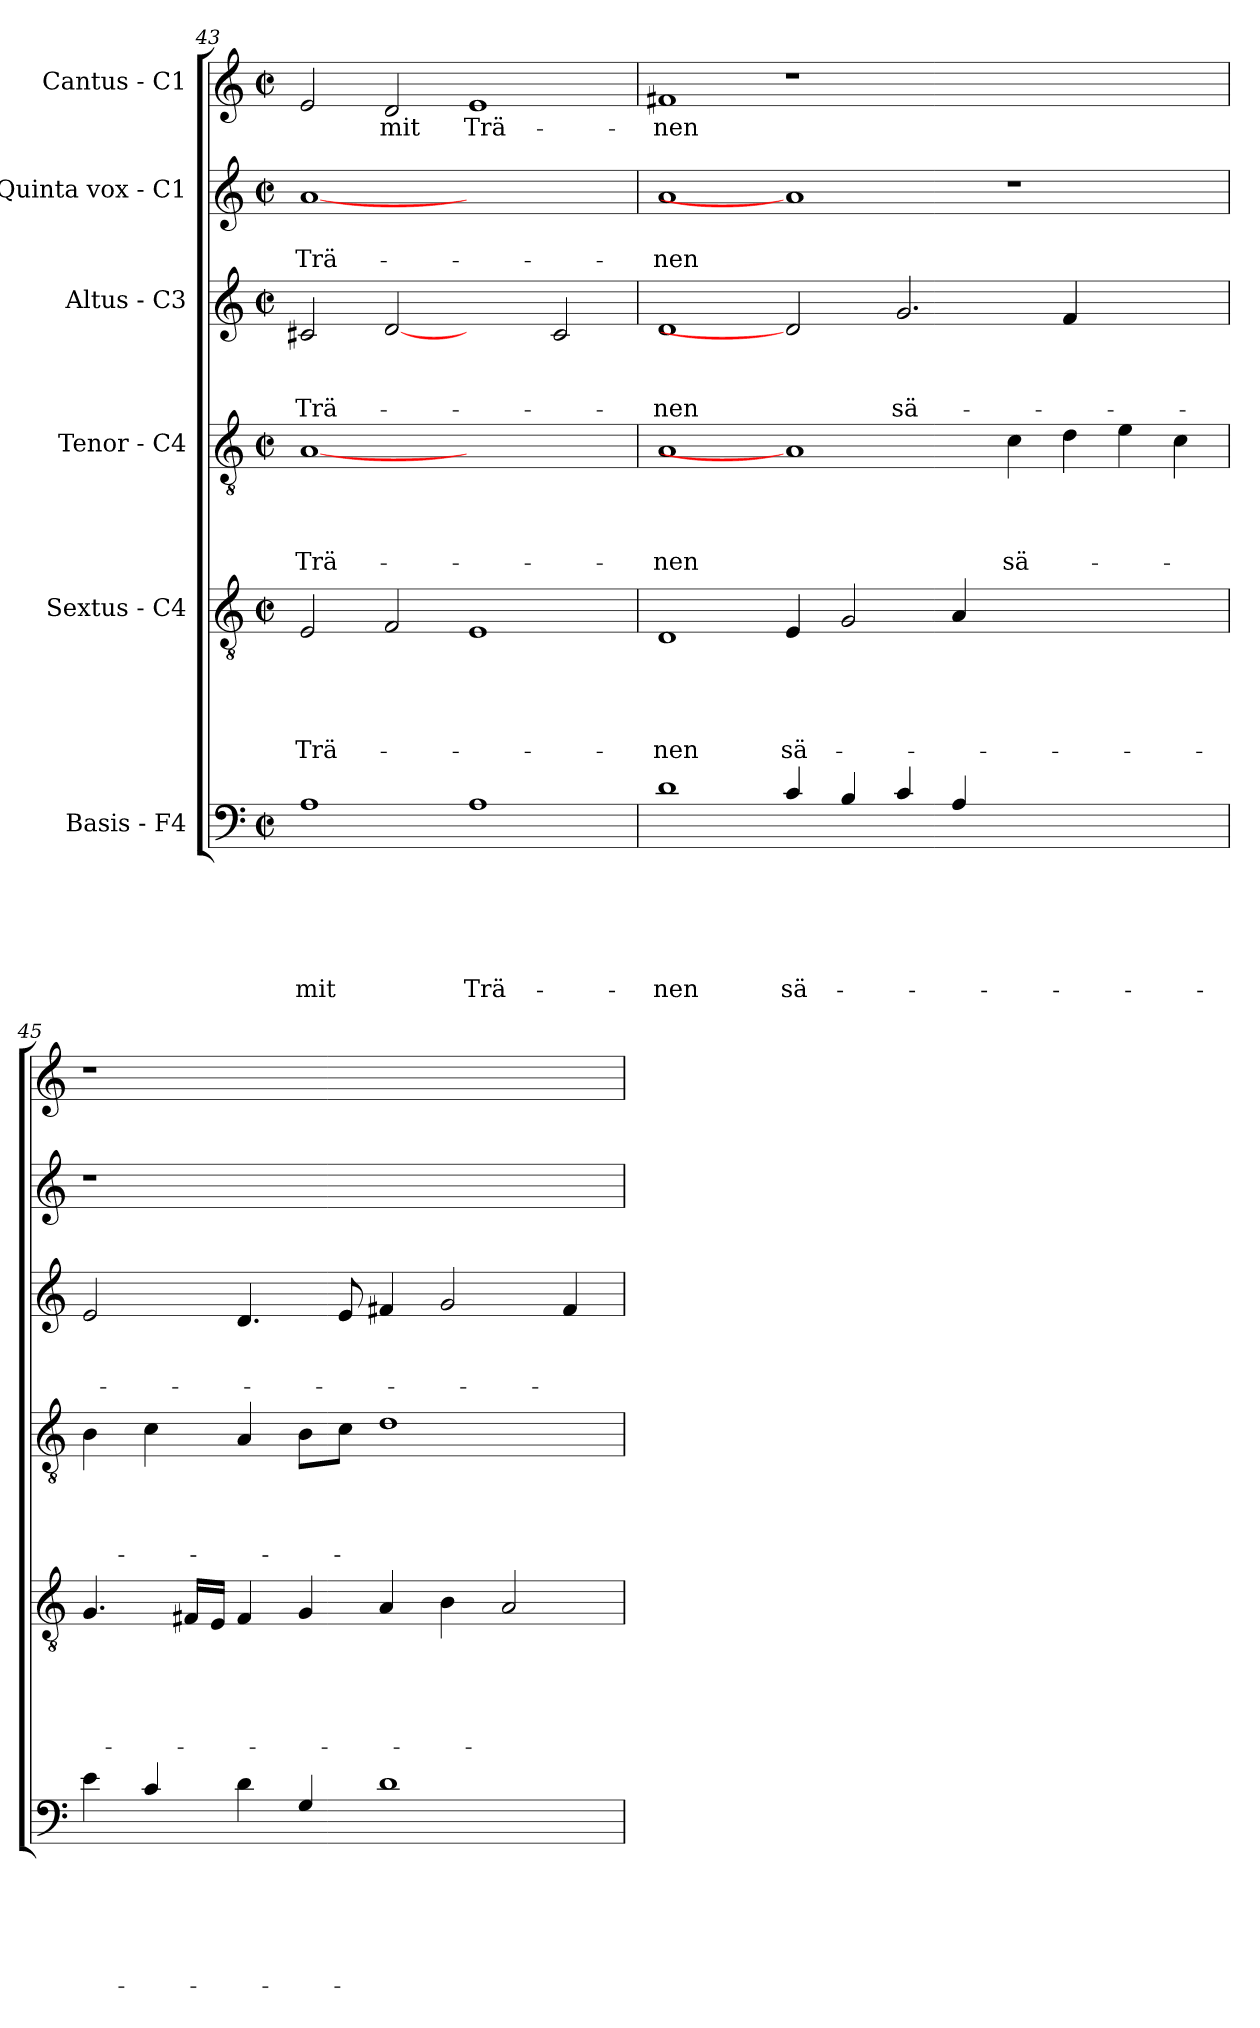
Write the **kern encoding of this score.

**kern	**text	**text	**text	**text	**text	**text	**kern	**text	**text	**text	**text	**text	**kern	**text	**text	**text	**text	**kern	**text	**text	**text	**kern	**text	**text	**kern	**text
*part6	*part6	*part6	*part6	*part6	*part6	*part6	*part5	*part5	*part5	*part5	*part5	*part5	*part4	*part4	*part4	*part4	*part4	*part3	*part3	*part3	*part3	*part2	*part2	*part2	*part1	*part1
*staff6	*staff6	*staff6	*staff6	*staff6	*staff6	*staff6	*staff5	*staff5	*staff5	*staff5	*staff5	*staff5	*staff4	*staff4	*staff4	*staff4	*staff4	*staff3	*staff3	*staff3	*staff3	*staff2	*staff2	*staff2	*staff1	*staff1
*I"Basis - F4	*	*	*	*	*	*	*I"Sextus - C4	*	*	*	*	*	*I"Tenor - C4	*	*	*	*	*I"Altus - C3	*	*	*	*I"Quinta vox - C1	*	*	*I"Cantus - C1	*
*clefF4	*	*	*	*	*	*	*clefGv2	*	*	*	*	*	*clefGv2	*	*	*	*	*clefG2	*	*	*	*clefG2	*	*	*clefG2	*
*ITrd8c14	*	*	*	*	*	*	*	*	*	*	*	*	*	*	*	*	*	*	*	*	*	*	*	*	*	*
*k[]	*	*	*	*	*	*	*k[]	*	*	*	*	*	*k[]	*	*	*	*	*k[]	*	*	*	*k[]	*	*	*k[]	*
*C:	*	*	*	*	*	*	*C:	*	*	*	*	*	*C:	*	*	*	*	*C:	*	*	*	*C:	*	*	*C:	*
*M2/2	*	*	*	*	*	*	*M2/2	*	*	*	*	*	*M2/2	*	*	*	*	*M2/2	*	*	*	*M2/2	*	*	*M2/2	*
*met(c|)	*	*	*	*	*	*	*met(c|)	*	*	*	*	*	*met(c|)	*	*	*	*	*met(c|)	*	*	*	*met(c|)	*	*	*met(c|)	*
=43	=43	=43	=43	=43	=43	=43	=43	=43	=43	=43	=43	=43	=43	=43	=43	=43	=43	=43	=43	=43	=43	=43	=43	=43	=43	=43
!	!	!	!	!	!	!LO:LY:b	!	!	!	!	!	!LO:LY:b	!	!	!	!	!LO:LY:b	!	!	!	!LO:LY:b	!	!	!LO:LY:b	!	!
1AA	.	.	.	.	.	mit	2E/	.	.	.	.	Trä-	[1A	.	.	.	Trä-	2c#X/	.	.	Trä-	[1a	.	Trä-	2e/	.
!	!	!	!	!	!	!	!	!	!	!	!	!	!	!	!	!	!	!	!	!	!	!	!	!	!	!LO:LY:b
.	.	.	.	.	.	.	2F/	.	.	.	.	.	.	.	.	.	.	[2d	.	.	.	.	.	.	2d/	mit
!	!	!	!	!	!	!LO:LY:b	!	!	!	!	!	!	!	!	!	!	!	!	!	!	!	!	!	!	!	!LO:LY:b
1AA	.	.	.	.	.	Trä-	1E	.	.	.	.	.	1ryy	.	.	.	.	2ryy	.	.	.	1ryy	.	.	1e	Trä-
.	.	.	.	.	.	.	.	.	.	.	.	.	.	.	.	.	.	2c#/	.	.	.	.	.	.	.	.
=44	=44	=44	=44	=44	=44	=44	=44	=44	=44	=44	=44	=44	=44	=44	=44	=44	=44	=44	=44	=44	=44	=44	=44	=44	=44	=44
!	!	!	!	!	!	!LO:LY:b	!	!	!	!	!	!LO:LY:b	!	!	!	!	!LO:LY:b	!	!	!	!LO:LY:b	!	!	!LO:LY:b	!	!LO:LY:b
1D	.	.	.	.	.	-nen	1D	.	.	.	.	-nen	1A	.	.	.	-nen	1d	.	.	-nen	1a	.	-nen	1f#X	-nen
!	!	!	!	!	!	!LO:LY:b	!	!	!	!	!	!LO:LY:b	!	!	!	!	!	!	!	!	!	!	!	!	!	!
4C/	.	.	.	.	.	sä-	4E/	.	.	.	.	sä-	1A]	.	.	.	.	2d]	.	.	.	1a]	.	.	1r	.
4BB/	.	.	.	.	.	.	2G/	.	.	.	.	.	.	.	.	.	.	.	.	.	.	.	.	.	.	.
!	!	!	!	!	!	!	!	!	!	!	!	!	!	!	!	!	!	!	!	!	!LO:LY:b	!	!	!	!	!
4C/	.	.	.	.	.	.	.	.	.	.	.	.	.	.	.	.	.	2.g/	.	.	sä-	.	.	.	.	.
4AA/	.	.	.	.	.	.	4A/	.	.	.	.	.	.	.	.	.	.	.	.	.	.	.	.	.	.	.
!	!	!	!	!	!	!	!	!	!	!	!	!	!	!	!	!	!LO:LY:b	!	!	!	!	!	!	!	!	!
1ryy	.	.	.	.	.	.	1ryy	.	.	.	.	.	4c\	.	.	.	sä-	.	.	.	.	1r	.	.	1ryy	.
.	.	.	.	.	.	.	.	.	.	.	.	.	4d\	.	.	.	.	4f/	.	.	.	.	.	.	.	.
.	.	.	.	.	.	.	.	.	.	.	.	.	4e\	.	.	.	.	2ryy	.	.	.	.	.	.	.	.
.	.	.	.	.	.	.	.	.	.	.	.	.	4c\	.	.	.	.	.	.	.	.	.	.	.	.	.
=45	=45	=45	=45	=45	=45	=45	=45	=45	=45	=45	=45	=45	=45	=45	=45	=45	=45	=45	=45	=45	=45	=45	=45	=45	=45	=45
4E\	.	.	.	.	.	.	4.G/	.	.	.	.	.	4B\	.	.	.	.	2e/	.	.	.	1r	.	.	1r	.
4C/	.	.	.	.	.	.	.	.	.	.	.	.	4c\	.	.	.	.	.	.	.	.	.	.	.	.	.
.	.	.	.	.	.	.	16F#X/LL	.	.	.	.	.	.	.	.	.	.	.	.	.	.	.	.	.	.	.
.	.	.	.	.	.	.	16E/JJ	.	.	.	.	.	.	.	.	.	.	.	.	.	.	.	.	.	.	.
4D\	.	.	.	.	.	.	4F#/	.	.	.	.	.	4A/	.	.	.	.	4.d/	.	.	.	.	.	.	.	.
4GG/	.	.	.	.	.	.	4G/	.	.	.	.	.	8B\L	.	.	.	.	.	.	.	.	.	.	.	.	.
.	.	.	.	.	.	.	.	.	.	.	.	.	8c\J	.	.	.	.	8e/	.	.	.	.	.	.	.	.
1D	.	.	.	.	.	.	4A/	.	.	.	.	.	1d	.	.	.	.	4f#X/	.	.	.	1ryy	.	.	1ryy	.
.	.	.	.	.	.	.	4B\	.	.	.	.	.	.	.	.	.	.	2g/	.	.	.	.	.	.	.	.
.	.	.	.	.	.	.	2A/	.	.	.	.	.	.	.	.	.	.	.	.	.	.	.	.	.	.	.
.	.	.	.	.	.	.	.	.	.	.	.	.	.	.	.	.	.	4f#/	.	.	.	.	.	.	.	.
=	=	=	=	=	=	=	=	=	=	=	=	=	=	=	=	=	=	=	=	=	=	=	=	=	=	=
*-	*-	*-	*-	*-	*-	*-	*-	*-	*-	*-	*-	*-	*-	*-	*-	*-	*-	*-	*-	*-	*-	*-	*-	*-	*-	*-
